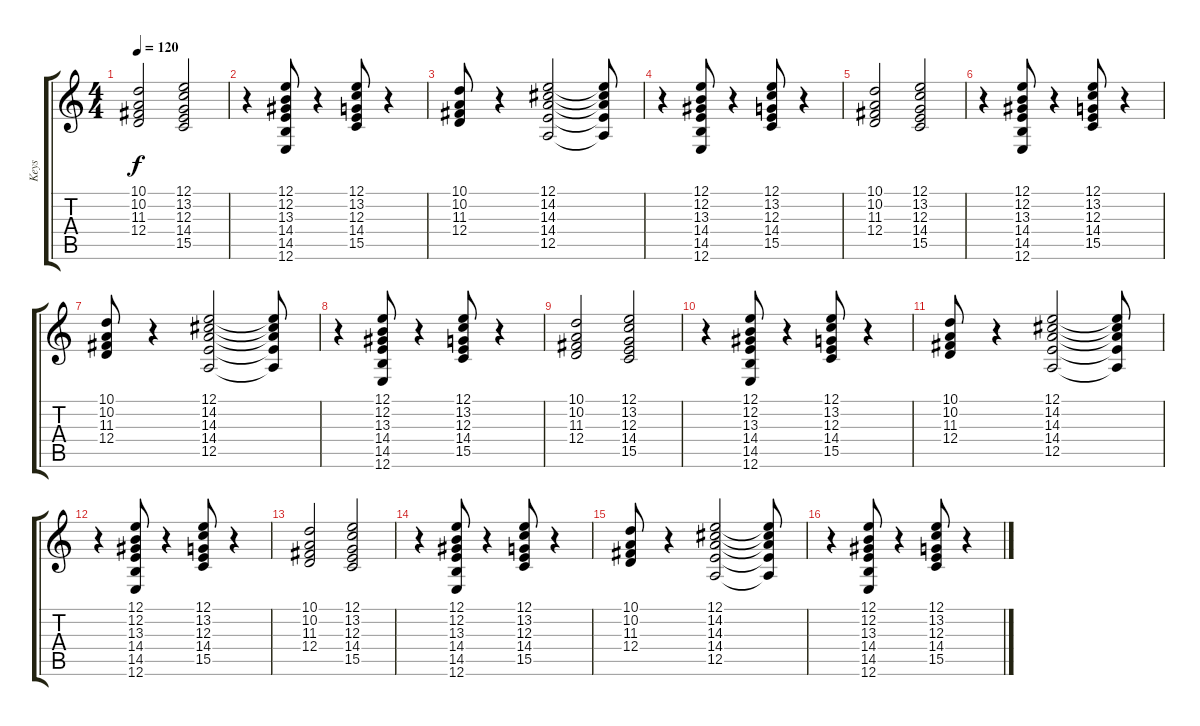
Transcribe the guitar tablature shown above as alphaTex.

\track ("Keys" "Keys") {instrument lead2sawtooth}
\staff {score tabs}
\tuning (E4 B3 G3 D3 A2 E2) {hide}
\ts (4 4)
\tempo 120
\clef g2
\ks c
(10.1 10.2 11.3 12.4).2{dy f} (12.1 13.2 12.3 14.4 15.5).2 |
r.4 (12.1 12.2 13.3 14.4 14.5 12.6).8 r.4 (12.1 13.2 12.3 14.4 15.5).8 r.4 |
(10.1 10.2 11.3 12.4).8 r.4 (12.1 14.2 14.3 14.4 12.5).2 (12.1{t} 14.2{t} 14.3{t} 14.4{t} 12.5{t}).8 |
r.4 (12.1 12.2 13.3 14.4 14.5 12.6).8 r.4 (12.1 13.2 12.3 14.4 15.5).8 r.4 |
(10.1 10.2 11.3 12.4).2 (12.1 13.2 12.3 14.4 15.5).2 |
r.4 (12.1 12.2 13.3 14.4 14.5 12.6).8 r.4 (12.1 13.2 12.3 14.4 15.5).8 r.4 |
(10.1 10.2 11.3 12.4).8 r.4 (12.1 14.2 14.3 14.4 12.5).2 (12.1{t} 14.2{t} 14.3{t} 14.4{t} 12.5{t}).8 |
r.4 (12.1 12.2 13.3 14.4 14.5 12.6).8 r.4 (12.1 13.2 12.3 14.4 15.5).8 r.4 |
(10.1 10.2 11.3 12.4).2 (12.1 13.2 12.3 14.4 15.5).2 |
r.4 (12.1 12.2 13.3 14.4 14.5 12.6).8 r.4 (12.1 13.2 12.3 14.4 15.5).8 r.4 |
(10.1 10.2 11.3 12.4).8 r.4 (12.1 14.2 14.3 14.4 12.5).2 (12.1{t} 14.2{t} 14.3{t} 14.4{t} 12.5{t}).8 |
r.4 (12.1 12.2 13.3 14.4 14.5 12.6).8 r.4 (12.1 13.2 12.3 14.4 15.5).8 r.4 |
(10.1 10.2 11.3 12.4).2 (12.1 13.2 12.3 14.4 15.5).2 |
r.4 (12.1 12.2 13.3 14.4 14.5 12.6).8 r.4 (12.1 13.2 12.3 14.4 15.5).8 r.4 |
(10.1 10.2 11.3 12.4).8 r.4 (12.1 14.2 14.3 14.4 12.5).2 (12.1{t} 14.2{t} 14.3{t} 14.4{t} 12.5{t}).8 |
r.4 (12.1 12.2 13.3 14.4 14.5 12.6).8 r.4 (12.1 13.2 12.3 14.4 15.5).8 r.4
